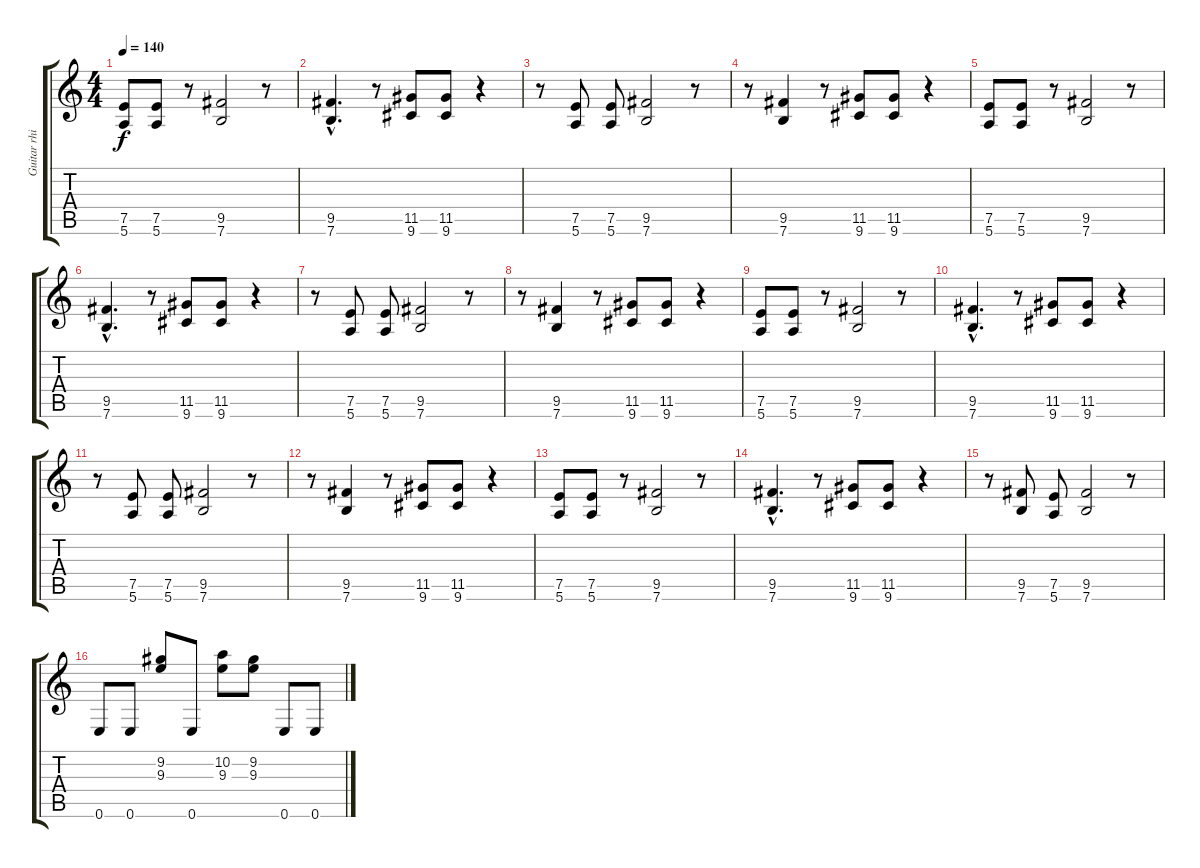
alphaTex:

\track ("Guitar rhithm" "Guitar rhi") {instrument distortionguitar}
\staff {score tabs}
\tuning (E4 B3 G3 D3 A2 E2) {hide}
\ts (4 4)
\tempo 140
\clef g2
\ks c
(7.5 5.6).8{dy f} (7.5 5.6).8 r.8 (9.5 7.6).2 r.8 |
(9.5{hac} 7.6{hac}).4{d} r.8 (11.5 9.6).8 (11.5 9.6).8 r.4 |
r.8 (7.5 5.6).8 (7.5 5.6).8 (9.5 7.6).2 r.8 |
r.8 (9.5 7.6).4 r.8 (11.5 9.6).8 (11.5 9.6).8 r.4 |
(7.5 5.6).8 (7.5 5.6).8 r.8 (9.5 7.6).2 r.8 |
(9.5{hac} 7.6{hac}).4{d} r.8 (11.5 9.6).8 (11.5 9.6).8 r.4 |
r.8 (7.5 5.6).8 (7.5 5.6).8 (9.5 7.6).2 r.8 |
r.8 (9.5 7.6).4 r.8 (11.5 9.6).8 (11.5 9.6).8 r.4 |
(7.5 5.6).8 (7.5 5.6).8 r.8 (9.5 7.6).2 r.8 |
(9.5{hac} 7.6{hac}).4{d} r.8 (11.5 9.6).8 (11.5 9.6).8 r.4 |
r.8 (7.5 5.6).8 (7.5 5.6).8 (9.5 7.6).2 r.8 |
r.8 (9.5 7.6).4 r.8 (11.5 9.6).8 (11.5 9.6).8 r.4 |
(7.5 5.6).8 (7.5 5.6).8 r.8 (9.5 7.6).2 r.8 |
(9.5{hac} 7.6{hac}).4{d} r.8 (11.5 9.6).8 (11.5 9.6).8 r.4 |
r.8 (9.5 7.6).8 (7.5 5.6).8 (9.5 7.6).2 r.8 |
0.6.8 0.6.8 (9.2 9.3).8 0.6.8 (10.2 9.3).8 (9.2 9.3).8 0.6.8 0.6.8
